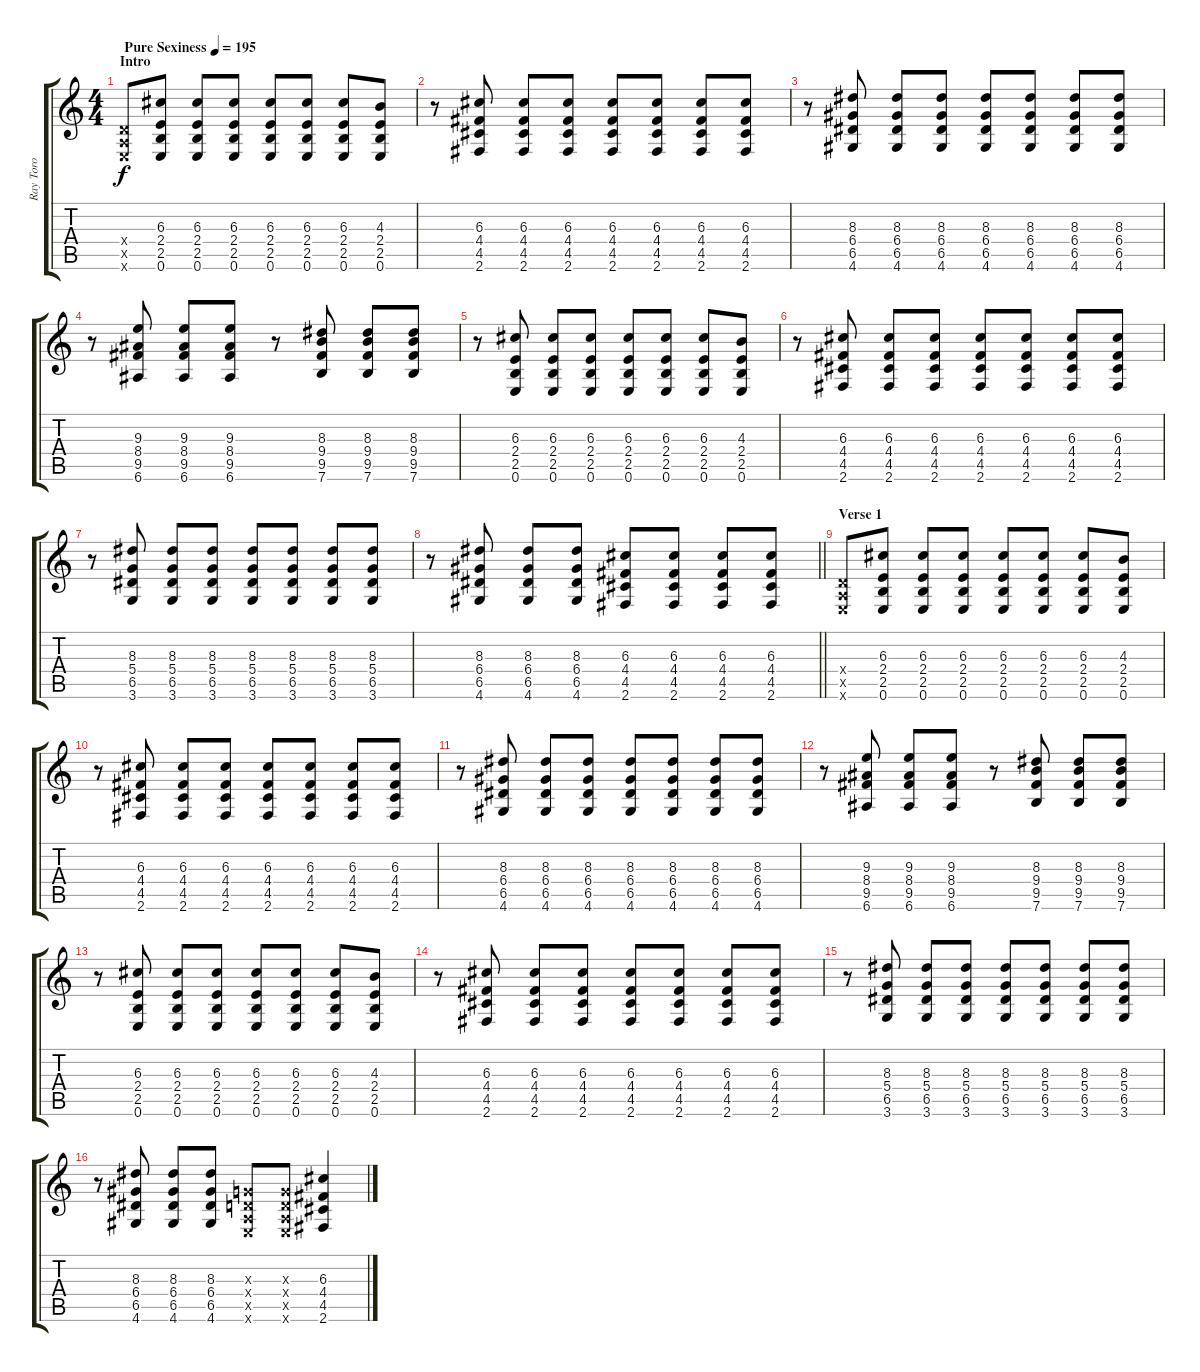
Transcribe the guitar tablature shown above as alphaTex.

\track ("Ray Toro" "Ray Toro") {instrument distortionguitar}
\staff {score tabs}
\tuning (E4 B3 G3 D3 A2 E2) {hide}
\ts (4 4)
\section ("" "Intro")
\tempo (195 "Pure Sexiness")
\clef g2
\ks c
(0.4{x} 0.5{x} 0.6{x}).8{dy f instrument distortionguitar} (6.3 2.4 2.5 0.6).8 (6.3 2.4 2.5 0.6).8 (6.3 2.4 2.5 0.6).8 (6.3 2.4 2.5 0.6).8 (6.3 2.4 2.5 0.6).8 (6.3 2.4 2.5 0.6).8 (4.3 2.4 2.5 0.6).8 |
r.8 (6.3 4.4 4.5 2.6).8 (6.3 4.4 4.5 2.6).8 (6.3 4.4 4.5 2.6).8 (6.3 4.4 4.5 2.6).8 (6.3 4.4 4.5 2.6).8 (6.3 4.4 4.5 2.6).8 (6.3 4.4 4.5 2.6).8 |
r.8 (8.3 6.4 6.5 4.6).8 (8.3 6.4 6.5 4.6).8 (8.3 6.4 6.5 4.6).8 (8.3 6.4 6.5 4.6).8 (8.3 6.4 6.5 4.6).8 (8.3 6.4 6.5 4.6).8 (8.3 6.4 6.5 4.6).8 |
r.8 (9.3 8.4 9.5 6.6).8 (9.3 8.4 9.5 6.6).8 (9.3 8.4 9.5 6.6).8 r.8 (8.3 9.4 9.5 7.6).8 (8.3 9.4 9.5 7.6).8 (8.3 9.4 9.5 7.6).8 |
r.8 (6.3 2.4 2.5 0.6).8 (6.3 2.4 2.5 0.6).8 (6.3 2.4 2.5 0.6).8 (6.3 2.4 2.5 0.6).8 (6.3 2.4 2.5 0.6).8 (6.3 2.4 2.5 0.6).8 (4.3 2.4 2.5 0.6).8 |
r.8 (6.3 4.4 4.5 2.6).8 (6.3 4.4 4.5 2.6).8 (6.3 4.4 4.5 2.6).8 (6.3 4.4 4.5 2.6).8 (6.3 4.4 4.5 2.6).8 (6.3 4.4 4.5 2.6).8 (6.3 4.4 4.5 2.6).8 |
r.8 (8.3 5.4 6.5 3.6).8 (8.3 5.4 6.5 3.6).8 (8.3 5.4 6.5 3.6).8 (8.3 5.4 6.5 3.6).8 (8.3 5.4 6.5 3.6).8 (8.3 5.4 6.5 3.6).8 (8.3 5.4 6.5 3.6).8 |
\barLineRight lightlight
r.8 (8.3 6.4 6.5 4.6).8 (8.3 6.4 6.5 4.6).8 (8.3 6.4 6.5 4.6).8 (6.3 4.4 4.5 2.6).8 (6.3 4.4 4.5 2.6).8 (6.3 4.4 4.5 2.6).8 (6.3 4.4 4.5 2.6).8 |
\section ("" "Verse 1")
(0.4{x} 0.5{x} 0.6{x}).8 (6.3 2.4 2.5 0.6).8 (6.3 2.4 2.5 0.6).8 (6.3 2.4 2.5 0.6).8 (6.3 2.4 2.5 0.6).8 (6.3 2.4 2.5 0.6).8 (6.3 2.4 2.5 0.6).8 (4.3 2.4 2.5 0.6).8 |
r.8 (6.3 4.4 4.5 2.6).8 (6.3 4.4 4.5 2.6).8 (6.3 4.4 4.5 2.6).8 (6.3 4.4 4.5 2.6).8 (6.3 4.4 4.5 2.6).8 (6.3 4.4 4.5 2.6).8 (6.3 4.4 4.5 2.6).8 |
r.8 (8.3 6.4 6.5 4.6).8 (8.3 6.4 6.5 4.6).8 (8.3 6.4 6.5 4.6).8 (8.3 6.4 6.5 4.6).8 (8.3 6.4 6.5 4.6).8 (8.3 6.4 6.5 4.6).8 (8.3 6.4 6.5 4.6).8 |
r.8 (9.3 8.4 9.5 6.6).8 (9.3 8.4 9.5 6.6).8 (9.3 8.4 9.5 6.6).8 r.8 (8.3 9.4 9.5 7.6).8 (8.3 9.4 9.5 7.6).8 (8.3 9.4 9.5 7.6).8 |
r.8 (6.3 2.4 2.5 0.6).8 (6.3 2.4 2.5 0.6).8 (6.3 2.4 2.5 0.6).8 (6.3 2.4 2.5 0.6).8 (6.3 2.4 2.5 0.6).8 (6.3 2.4 2.5 0.6).8 (4.3 2.4 2.5 0.6).8 |
r.8 (6.3 4.4 4.5 2.6).8 (6.3 4.4 4.5 2.6).8 (6.3 4.4 4.5 2.6).8 (6.3 4.4 4.5 2.6).8 (6.3 4.4 4.5 2.6).8 (6.3 4.4 4.5 2.6).8 (6.3 4.4 4.5 2.6).8 |
r.8 (8.3 5.4 6.5 3.6).8 (8.3 5.4 6.5 3.6).8 (8.3 5.4 6.5 3.6).8 (8.3 5.4 6.5 3.6).8 (8.3 5.4 6.5 3.6).8 (8.3 5.4 6.5 3.6).8 (8.3 5.4 6.5 3.6).8 |
r.8 (8.3 6.4 6.5 4.6).8 (8.3 6.4 6.5 4.6).8 (8.3 6.4 6.5 4.6).8 (0.3{x} 0.4{x} 0.5{x} 0.6{x}).8 (0.3{x} 0.4{x} 0.5{x} 0.6{x}).8 (6.3 4.4 4.5 2.6).4
